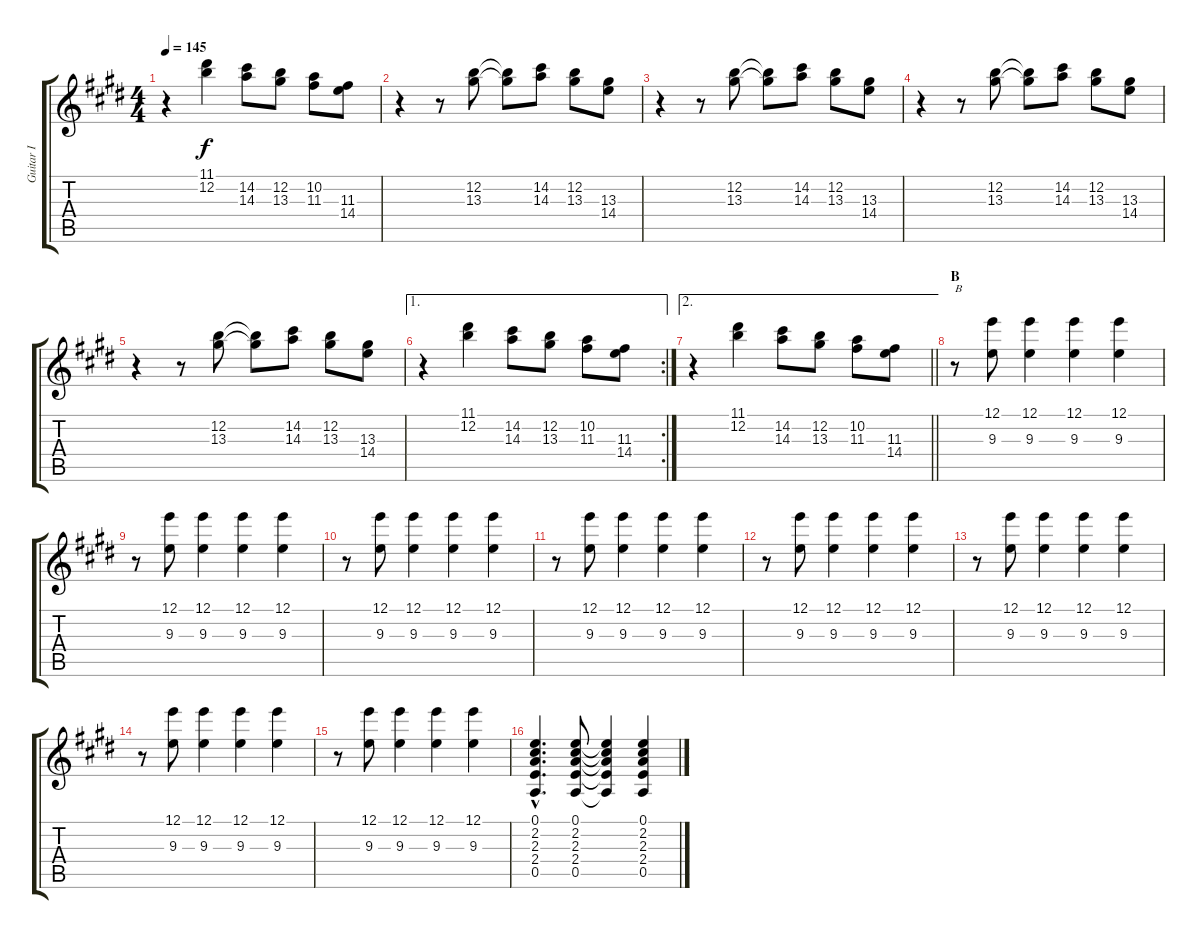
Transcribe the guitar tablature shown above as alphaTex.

\track ("Guitar I" "Guitar I") {instrument overdrivenguitar}
\staff {score tabs}
\tuning (E4 B3 G3 D3 A2 E2) {hide}
\ts (4 4)
\tempo 145
\clef g2
\ks e
r.4{dy f} (11.1 12.2).4 (14.2 14.3).8 (12.2 13.3).8 (10.2 11.3).8 (11.3 14.4).8 |
r.4 r.8 (12.2 13.3).8 (12.2{t} 13.3{t}).8 (14.2 14.3).8 (12.2 13.3).8 (13.3 14.4).8 |
r.4 r.8 (12.2 13.3).8 (12.2{t} 13.3{t}).8 (14.2 14.3).8 (12.2 13.3).8 (13.3 14.4).8 |
r.4 r.8 (12.2 13.3).8 (12.2{t} 13.3{t}).8 (14.2 14.3).8 (12.2 13.3).8 (13.3 14.4).8 |
r.4 r.8 (12.2 13.3).8 (12.2{t} 13.3{t}).8 (14.2 14.3).8 (12.2 13.3).8 (13.3 14.4).8 |
\ae 1
\rc 2
r.4 (11.1 12.2).4 (14.2 14.3).8 (12.2 13.3).8 (10.2 11.3).8 (11.3 14.4).8 |
\ae 2
\barLineRight lightlight
r.4 (11.1 12.2).4 (14.2 14.3).8 (12.2 13.3).8 (10.2 11.3).8 (11.3 14.4).8 |
\section ("" "B")
r.8{txt "B"} (12.1 9.3).8 (12.1 9.3).4 (12.1 9.3).4 (12.1 9.3).4 |
r.8 (12.1 9.3).8 (12.1 9.3).4 (12.1 9.3).4 (12.1 9.3).4 |
r.8 (12.1 9.3).8 (12.1 9.3).4 (12.1 9.3).4 (12.1 9.3).4 |
r.8 (12.1 9.3).8 (12.1 9.3).4 (12.1 9.3).4 (12.1 9.3).4 |
r.8 (12.1 9.3).8 (12.1 9.3).4 (12.1 9.3).4 (12.1 9.3).4 |
r.8 (12.1 9.3).8 (12.1 9.3).4 (12.1 9.3).4 (12.1 9.3).4 |
r.8 (12.1 9.3).8 (12.1 9.3).4 (12.1 9.3).4 (12.1 9.3).4 |
r.8 (12.1 9.3).8 (12.1 9.3).4 (12.1 9.3).4 (12.1 9.3).4 |
(0.1{hac} 2.2{hac} 2.3{hac} 2.4{hac} 0.5{hac}).4{d} (0.1 2.2 2.3 2.4 0.5).8 (0.1{t} 2.2{t} 2.3{t} 2.4{t} 0.5{t}).4 (0.1 2.2 2.3 2.4 0.5).4
